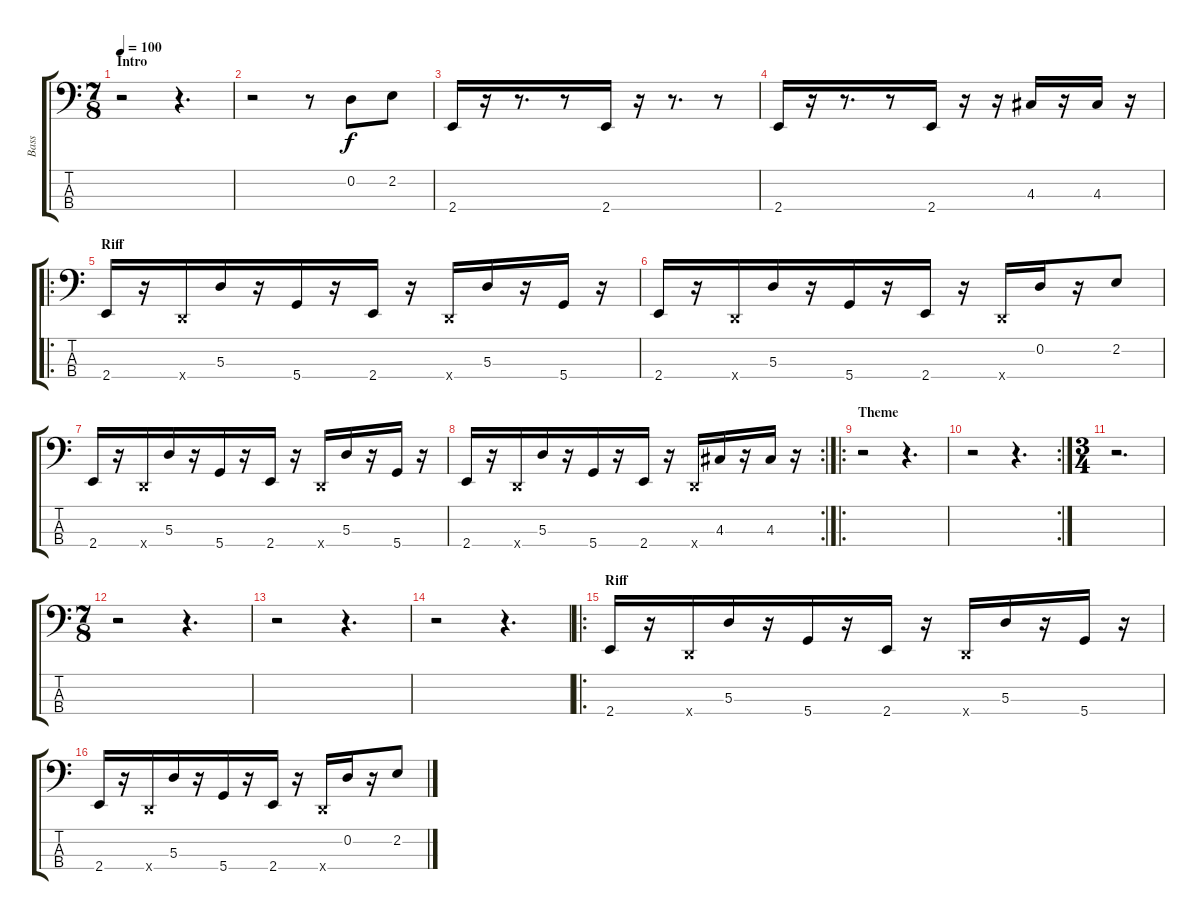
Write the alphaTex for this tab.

\track ("Bass" "Bass") {instrument electricbassfinger}
\staff {score tabs}
\tuning (G2 D2 A1 D1) {hide}
\ts (7 8)
\section ("" "Intro")
\tempo 100
\clef f4
\ks c
r.2{dy f instrument electricbassfinger} r.4{d} |
r.2 r.8 0.2.8 2.2.8 |
2.4.16 r.16 r.8{d} r.8 2.4.16 r.16 r.8{d} r.8 |
2.4.16 r.16 r.8{d} r.8 2.4.16 r.16 r.16 4.3.16 r.16 4.3.16 r.16 |
\ro
\section ("" "Riff")
2.4.16 r.16 0.4{x}.16 5.3.16 r.16 5.4.16 r.16 2.4.16 r.16 0.4{x}.16 5.3.16 r.16 5.4.16 r.16 |
2.4.16 r.16 0.4{x}.16 5.3.16 r.16 5.4.16 r.16 2.4.16 r.16 0.4{x}.16 0.2.16 r.16 2.2.8 |
2.4.16 r.16 0.4{x}.16 5.3.16 r.16 5.4.16 r.16 2.4.16 r.16 0.4{x}.16 5.3.16 r.16 5.4.16 r.16 |
\rc 2
2.4.16 r.16 0.4{x}.16 5.3.16 r.16 5.4.16 r.16 2.4.16 r.16 0.4{x}.16 4.3.16 r.16 4.3.16 r.16 |
\ro
\section ("" "Theme")
r.2 r.4{d} |
\rc 2
r.2 r.4{d} |
\ts (3 4)
r.2{d} |
\ts (7 8)
r.2 r.4{d} |
r.2 r.4{d} |
r.2 r.4{d} |
\ro
\section ("" "Riff")
2.4.16 r.16 0.4{x}.16 5.3.16 r.16 5.4.16 r.16 2.4.16 r.16 0.4{x}.16 5.3.16 r.16 5.4.16 r.16 |
2.4.16 r.16 0.4{x}.16 5.3.16 r.16 5.4.16 r.16 2.4.16 r.16 0.4{x}.16 0.2.16 r.16 2.2.8
